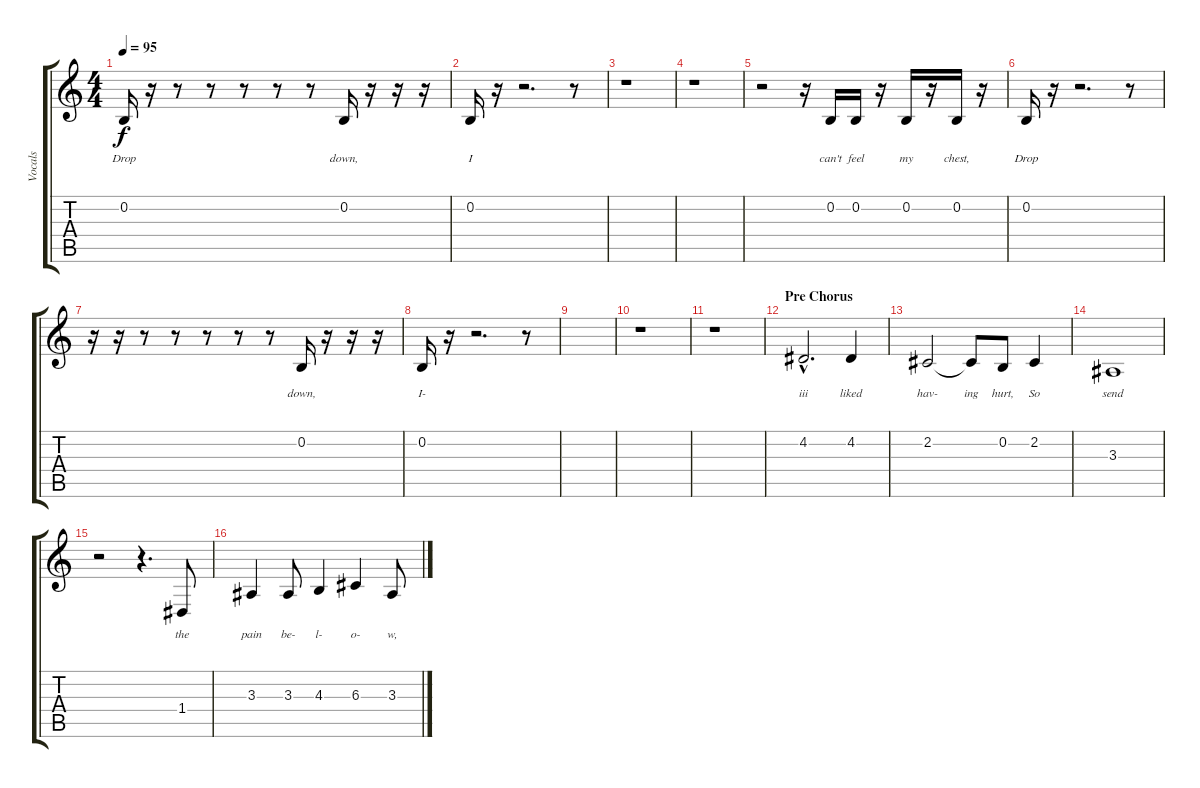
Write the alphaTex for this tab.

\track ("Vocals" "Vocals") {instrument trumpet}
\staff {score tabs}
\tuning (E4 B3 G3 D3 A2 E2) {hide}
\ts (4 4)
\tempo 95
\clef g2
\ks c
0.2.16{lyrics (0 "") lyrics (1 "Drop") lyrics (2 "") lyrics (3 "") lyrics (4 "") dy f} r.16 r.8 r.8 r.8 r.8 r.8 0.2.16{lyrics (0 "") lyrics (1 "down,") lyrics (2 "") lyrics (3 "") lyrics (4 "")} r.16 r.16 r.16 |
0.2.16{lyrics (0 "") lyrics (1 "I") lyrics (2 "") lyrics (3 "") lyrics (4 "")} r.16 r.2{d} r.8 |
r.1 |
r.1 |
r.2 r.16 0.2.16{lyrics (0 "") lyrics (1 "can't") lyrics (2 "") lyrics (3 "") lyrics (4 "")} 0.2.16{lyrics (0 "") lyrics (1 "feel") lyrics (2 "") lyrics (3 "") lyrics (4 "")} r.16 0.2.16{lyrics (0 "") lyrics (1 "my") lyrics (2 "") lyrics (3 "") lyrics (4 "")} r.16 0.2.16{lyrics (0 "") lyrics (1 "chest,") lyrics (2 "") lyrics (3 "") lyrics (4 "")} r.16 |
0.2.16{lyrics (0 "") lyrics (1 "Drop") lyrics (2 "") lyrics (3 "") lyrics (4 "")} r.16 r.2{d} r.8 |
r.16 r.16 r.8 r.8 r.8 r.8 r.8 0.2.16{lyrics (0 "") lyrics (1 "down,") lyrics (2 "") lyrics (3 "") lyrics (4 "")} r.16 r.16 r.16 |
0.2.16{lyrics (0 "") lyrics (1 "I-") lyrics (2 "") lyrics (3 "") lyrics (4 "")} r.16 r.2{d} r.8 |
|
r.1 |
r.1 |
\section ("" "Pre Chorus")
4.2{hac}.2{d lyrics (0 "") lyrics (1 "iii") lyrics (2 "") lyrics (3 "") lyrics (4 "")} 4.2.4{lyrics (0 "") lyrics (1 "liked") lyrics (2 "") lyrics (3 "") lyrics (4 "")} |
2.2.2{lyrics (0 "") lyrics (1 "hav-") lyrics (2 "") lyrics (3 "") lyrics (4 "")} 2.2{t}.8{lyrics (0 "") lyrics (1 "ing") lyrics (2 "") lyrics (3 "") lyrics (4 "")} 0.2.8{lyrics (0 "") lyrics (1 "hurt,") lyrics (2 "") lyrics (3 "") lyrics (4 "")} 2.2.4{lyrics (0 "") lyrics (1 "So") lyrics (2 "") lyrics (3 "") lyrics (4 "")} |
3.3.1{lyrics (0 "") lyrics (1 "send") lyrics (2 "") lyrics (3 "") lyrics (4 "")} |
r.2 r.4{d} 1.4.8{lyrics (0 "") lyrics (1 "the") lyrics (2 "") lyrics (3 "") lyrics (4 "")} |
3.3.4{lyrics (0 "") lyrics (1 "pain") lyrics (2 "") lyrics (3 "") lyrics (4 "")} 3.3.8{lyrics (0 "") lyrics (1 "be-") lyrics (2 "") lyrics (3 "") lyrics (4 "")} 4.3.4{lyrics (0 "") lyrics (1 "l-") lyrics (2 "") lyrics (3 "") lyrics (4 "")} 6.3.4{lyrics (0 "") lyrics (1 "o-") lyrics (2 "") lyrics (3 "") lyrics (4 "")} 3.3.8{lyrics (0 "") lyrics (1 "w,") lyrics (2 "") lyrics (3 "") lyrics (4 "")}
